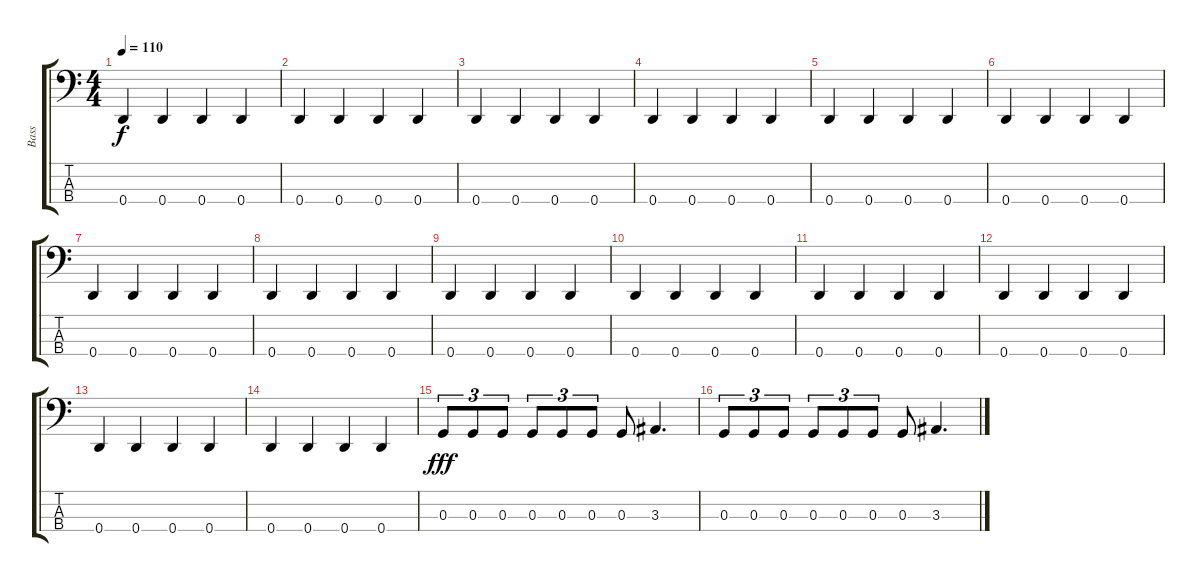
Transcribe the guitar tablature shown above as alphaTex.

\track ("Bass" "Bass") {instrument electricbassfinger}
\staff {score tabs}
\tuning (F2 C2 G1 D1) {hide}
\ts (4 4)
\tempo 110
\clef f4
\ks c
0.4.4{dy f} 0.4.4 0.4.4 0.4.4 |
0.4.4 0.4.4 0.4.4 0.4.4 |
0.4.4 0.4.4 0.4.4 0.4.4 |
0.4.4 0.4.4 0.4.4 0.4.4 |
0.4.4 0.4.4 0.4.4 0.4.4 |
0.4.4 0.4.4 0.4.4 0.4.4 |
0.4.4 0.4.4 0.4.4 0.4.4 |
0.4.4 0.4.4 0.4.4 0.4.4 |
0.4.4 0.4.4 0.4.4 0.4.4 |
0.4.4 0.4.4 0.4.4 0.4.4 |
0.4.4 0.4.4 0.4.4 0.4.4 |
0.4.4 0.4.4 0.4.4 0.4.4 |
0.4.4 0.4.4 0.4.4 0.4.4 |
0.4.4 0.4.4 0.4.4 0.4.4 |
0.3.8{tu (3 2) dy fff} 0.3.8{tu (3 2)} 0.3.8{tu (3 2)} 0.3.8{tu (3 2)} 0.3.8{tu (3 2)} 0.3.8{tu (3 2)} 0.3.8 3.3.4{d} |
0.3.8{tu (3 2)} 0.3.8{tu (3 2)} 0.3.8{tu (3 2)} 0.3.8{tu (3 2)} 0.3.8{tu (3 2)} 0.3.8{tu (3 2)} 0.3.8 3.3.4{d}
